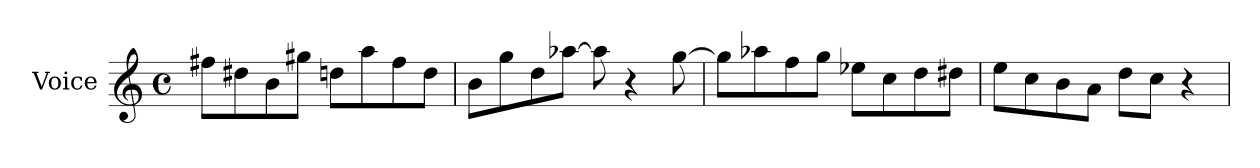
**kern
*part1
*staff1
*I"Voice
*I'Voice
*clefG2
*M4/4
*met(c)
=1
8ff#X\L
8dd#X\
8b\
8gg#X\J
8ddn\L
8aa\
8ff#\
8dd\J
=2
8b\L
8gg\
8dd\
[>8aa-X\J
8aa-\]
4r
[>8gg\
=3
8gg\L]
8aa-X\
8ff\
8gg\J
8ee-X\L
8cc\
8dd\
8dd#X\J
=4
8ee\L
8cc\
8b\
8a\J
8dd\L
8cc\J
4r
=
*-
